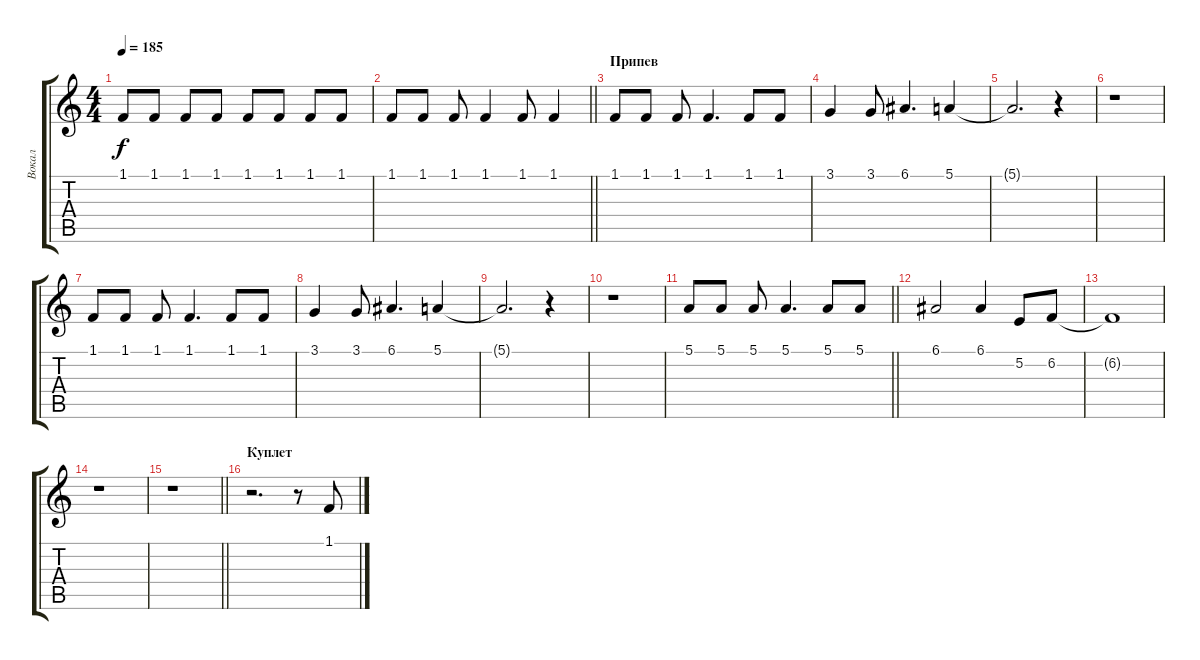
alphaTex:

\track ("Вокал" "Вокал") {instrument tenorsax}
\staff {score tabs}
\tuning (E4 B3 G3 D3 A2 E2) {hide}
\ts (4 4)
\tempo 185
\clef g2
\ks c
1.1.8{dy f} 1.1.8 1.1.8 1.1.8 1.1.8 1.1.8 1.1.8 1.1.8 |
\barLineRight lightlight
1.1.8 1.1.8 1.1.8 1.1.4 1.1.8 1.1.4 |
\section ("" "Припев")
1.1.8 1.1.8 1.1.8 1.1.4{d} 1.1.8 1.1.8 |
3.1.4 3.1.8 6.1.4{d} 5.1.4 |
5.1{t}.2{d} r.4 |
r.1 |
1.1.8 1.1.8 1.1.8 1.1.4{d} 1.1.8 1.1.8 |
3.1.4 3.1.8 6.1.4{d} 5.1.4 |
5.1{t}.2{d} r.4 |
r.1 |
\barLineRight lightlight
5.1.8 5.1.8 5.1.8 5.1.4{d} 5.1.8 5.1.8 |
6.1.2 6.1.4 5.2.8 6.2.8 |
6.2{t}.1 |
r.1 |
\barLineRight lightlight
r.1 |
\section ("" "Куплет")
r.2{d} r.8 1.1.8
